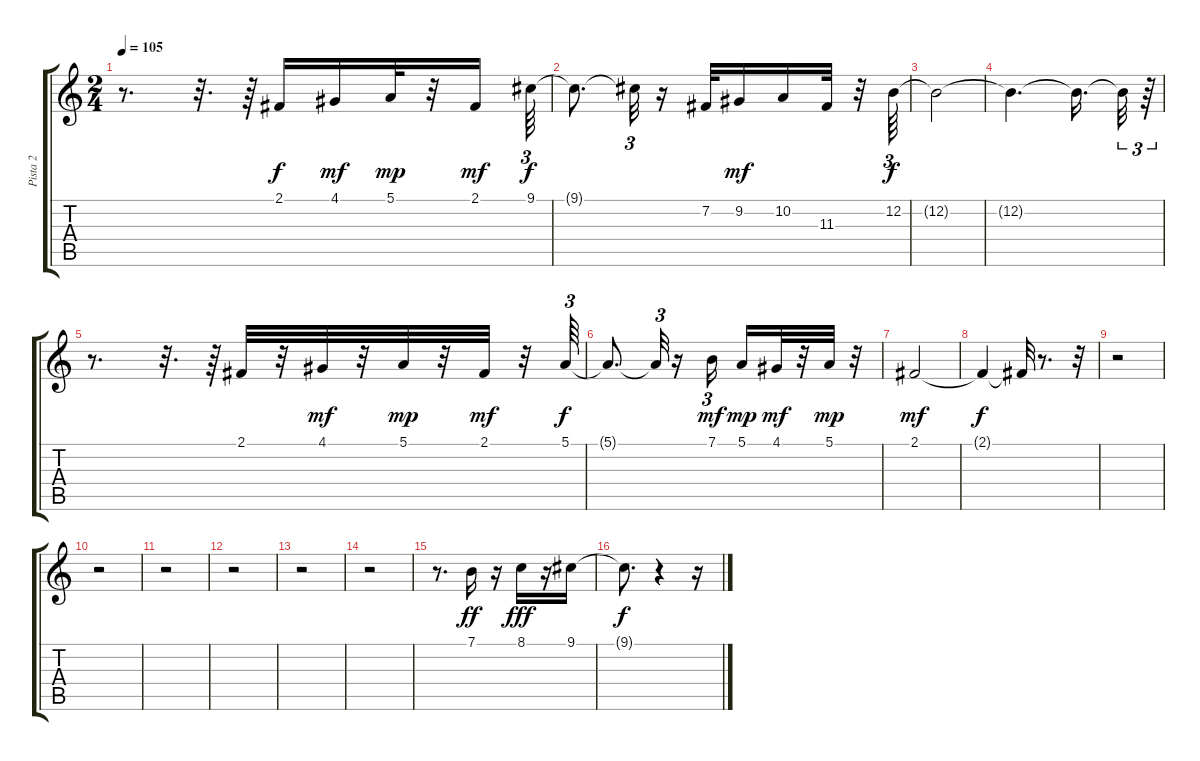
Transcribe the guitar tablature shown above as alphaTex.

\track ("Pista 2" "Pista 2") {instrument trumpet}
\staff {score tabs}
\tuning (E4 B3 G3 D3 A2 E2) {hide}
\ts (2 4)
\tempo 105
\clef g2
\ks c
r.8{d dy f} r.32{d} r.64 2.1.16 4.1.16{dy mf} 5.1.32{dy mp} r.32 2.1.16{dy mf} 9.1.64{tu (3 2) dy f} |
9.1{t}.8{d} 9.1{t}.32{tu (3 2)} r.16 7.2.32 9.2.16{dy mf} 10.2.16 11.3.32 r.32 12.2.64{tu (3 2) dy f} |
12.2{t}.2 |
12.2{t}.4{d} 12.2{t}.16{d} 12.2{t}.32{tu (3 2)} r.64{tu (3 2)} |
r.8{d} r.32{d} r.64 2.1.32 r.32 4.1.32{dy mf} r.32 5.1.32{dy mp} r.32 2.1.32{dy mf} r.32 5.1.64{tu (3 2) dy f} |
5.1{t}.8{d} 5.1{t}.32{tu (3 2)} r.16 7.1.16{tu (3 2) dy mf beam splitsecondary} 5.1.16{dy mp} 4.1.32{dy mf} r.32 5.1.32{dy mp} r.32 |
2.1.2{dy mf} |
2.1{t}.4{dy f} 2.1{t}.32 r.8{d} r.32 |
r.2 |
r.2 |
r.2 |
r.2 |
r.2 |
r.2 |
r.8{d} 7.1.16{dy ff} r.16 8.1.16{dy fff} r.16 9.1.16 |
9.1{t}.8{d dy f} r.4 r.16
